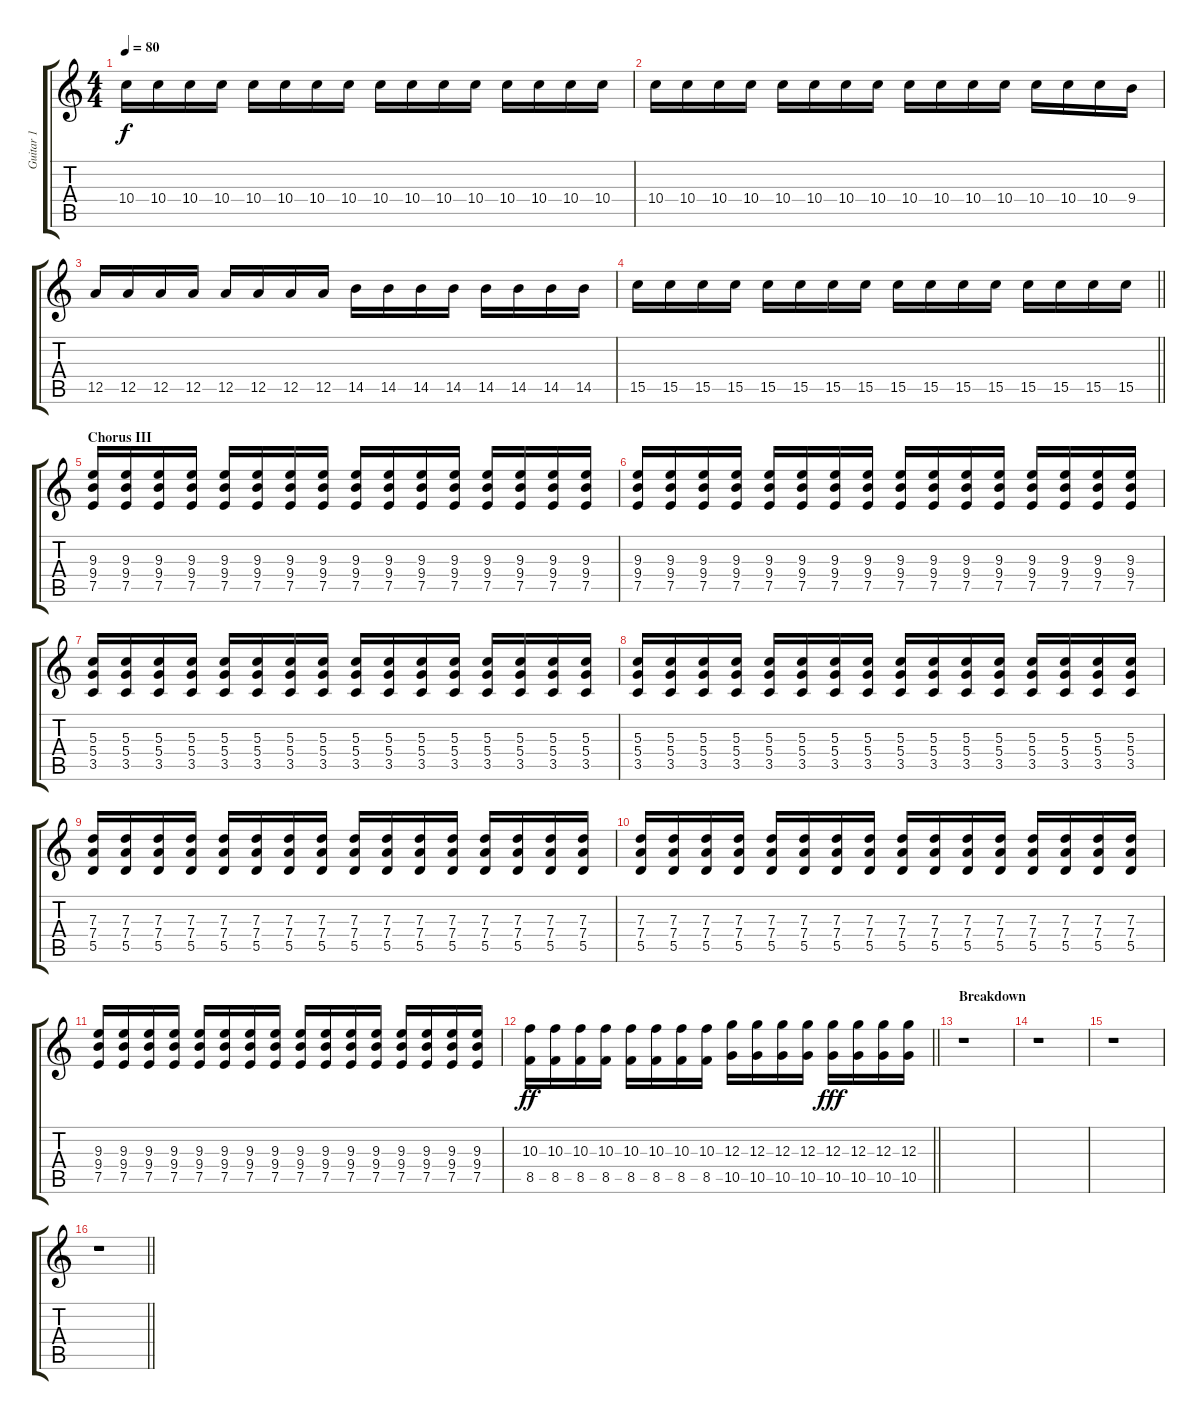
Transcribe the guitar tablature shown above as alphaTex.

\track ("Guitar 1" "Guitar 1") {instrument distortionguitar}
\staff {score tabs}
\tuning (E4 B3 G3 D3 A2 E2) {hide}
\ts (4 4)
\tempo 80
\clef g2
\ks c
10.4.16{dy f} 10.4.16 10.4.16 10.4.16 10.4.16 10.4.16 10.4.16 10.4.16 10.4.16 10.4.16 10.4.16 10.4.16 10.4.16 10.4.16 10.4.16 10.4.16 |
10.4.16 10.4.16 10.4.16 10.4.16 10.4.16 10.4.16 10.4.16 10.4.16 10.4.16 10.4.16 10.4.16 10.4.16 10.4.16 10.4.16 10.4.16 9.4.16 |
12.5.16 12.5.16 12.5.16 12.5.16 12.5.16 12.5.16 12.5.16 12.5.16 14.5.16 14.5.16 14.5.16 14.5.16 14.5.16 14.5.16 14.5.16 14.5.16 |
\barLineRight lightlight
15.5.16 15.5.16 15.5.16 15.5.16 15.5.16 15.5.16 15.5.16 15.5.16 15.5.16 15.5.16 15.5.16 15.5.16 15.5.16 15.5.16 15.5.16 15.5.16 |
\section ("" "Chorus III")
(9.3 9.4 7.5).16{volume 14 instrument distortionguitar} (9.3 9.4 7.5).16 (9.3 9.4 7.5).16 (9.3 9.4 7.5).16 (9.3 9.4 7.5).16 (9.3 9.4 7.5).16 (9.3 9.4 7.5).16 (9.3 9.4 7.5).16 (9.3 9.4 7.5).16 (9.3 9.4 7.5).16 (9.3 9.4 7.5).16 (9.3 9.4 7.5).16 (9.3 9.4 7.5).16 (9.3 9.4 7.5).16 (9.3 9.4 7.5).16 (9.3 9.4 7.5).16 |
(9.3 9.4 7.5).16 (9.3 9.4 7.5).16 (9.3 9.4 7.5).16 (9.3 9.4 7.5).16 (9.3 9.4 7.5).16 (9.3 9.4 7.5).16 (9.3 9.4 7.5).16 (9.3 9.4 7.5).16 (9.3 9.4 7.5).16 (9.3 9.4 7.5).16 (9.3 9.4 7.5).16 (9.3 9.4 7.5).16 (9.3 9.4 7.5).16 (9.3 9.4 7.5).16 (9.3 9.4 7.5).16 (9.3 9.4 7.5).16 |
(5.3 5.4 3.5).16 (5.3 5.4 3.5).16 (5.3 5.4 3.5).16 (5.3 5.4 3.5).16 (5.3 5.4 3.5).16 (5.3 5.4 3.5).16 (5.3 5.4 3.5).16 (5.3 5.4 3.5).16 (5.3 5.4 3.5).16 (5.3 5.4 3.5).16 (5.3 5.4 3.5).16 (5.3 5.4 3.5).16 (5.3 5.4 3.5).16 (5.3 5.4 3.5).16 (5.3 5.4 3.5).16 (5.3 5.4 3.5).16 |
(5.3 5.4 3.5).16 (5.3 5.4 3.5).16 (5.3 5.4 3.5).16 (5.3 5.4 3.5).16 (5.3 5.4 3.5).16 (5.3 5.4 3.5).16 (5.3 5.4 3.5).16 (5.3 5.4 3.5).16 (5.3 5.4 3.5).16 (5.3 5.4 3.5).16 (5.3 5.4 3.5).16 (5.3 5.4 3.5).16 (5.3 5.4 3.5).16 (5.3 5.4 3.5).16 (5.3 5.4 3.5).16 (5.3 5.4 3.5).16 |
(7.3 7.4 5.5).16 (7.3 7.4 5.5).16 (7.3 7.4 5.5).16 (7.3 7.4 5.5).16 (7.3 7.4 5.5).16 (7.3 7.4 5.5).16 (7.3 7.4 5.5).16 (7.3 7.4 5.5).16 (7.3 7.4 5.5).16 (7.3 7.4 5.5).16 (7.3 7.4 5.5).16 (7.3 7.4 5.5).16 (7.3 7.4 5.5).16 (7.3 7.4 5.5).16 (7.3 7.4 5.5).16 (7.3 7.4 5.5).16 |
(7.3 7.4 5.5).16 (7.3 7.4 5.5).16 (7.3 7.4 5.5).16 (7.3 7.4 5.5).16 (7.3 7.4 5.5).16 (7.3 7.4 5.5).16 (7.3 7.4 5.5).16 (7.3 7.4 5.5).16 (7.3 7.4 5.5).16 (7.3 7.4 5.5).16 (7.3 7.4 5.5).16 (7.3 7.4 5.5).16 (7.3 7.4 5.5).16 (7.3 7.4 5.5).16 (7.3 7.4 5.5).16 (7.3 7.4 5.5).16 |
(9.3 9.4 7.5).16 (9.3 9.4 7.5).16 (9.3 9.4 7.5).16 (9.3 9.4 7.5).16 (9.3 9.4 7.5).16 (9.3 9.4 7.5).16 (9.3 9.4 7.5).16 (9.3 9.4 7.5).16 (9.3 9.4 7.5).16 (9.3 9.4 7.5).16 (9.3 9.4 7.5).16 (9.3 9.4 7.5).16 (9.3 9.4 7.5).16 (9.3 9.4 7.5).16 (9.3 9.4 7.5).16 (9.3 9.4 7.5).16 |
\barLineRight lightlight
(10.3 8.5).16{dy ff} (10.3 8.5).16 (10.3 8.5).16 (10.3 8.5).16 (10.3 8.5).16 (10.3 8.5).16 (10.3 8.5).16 (10.3 8.5).16 (12.3 10.5).16 (12.3 10.5).16 (12.3 10.5).16 (12.3 10.5).16 (12.3 10.5).16{dy fff} (12.3 10.5).16 (12.3 10.5).16 (12.3 10.5).16 |
\section ("" "Breakdown")
r.1 |
r.1 |
r.1 |
\barLineRight lightlight
r.1
